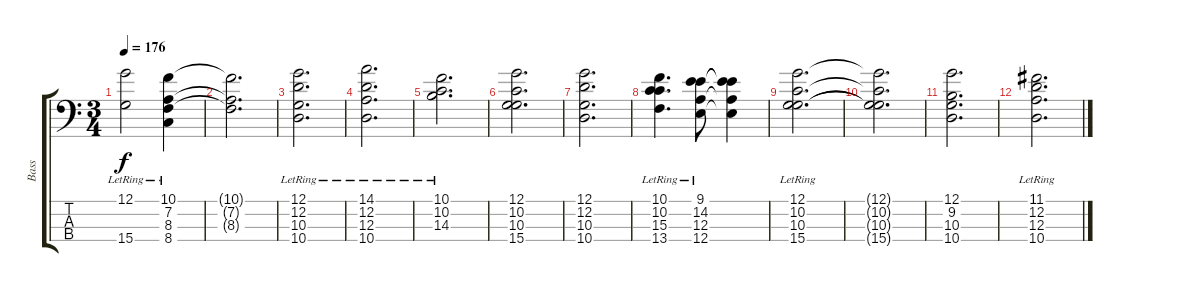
\track ("Bass" "Bass") {instrument acousticbass}
\staff {score tabs}
\tuning (G2 D2 A1 E1) {hide}
\ts (3 4)
\tempo 176
\clef f4
\ks c
(12.1 15.4{lr}).2{dy f} (10.1{lr} 7.2 8.3 8.4).4 |
(10.1{t} 7.2{t} 8.3{t}).2{d} |
(12.1{lr} 12.2 10.3 10.4).2{d} |
(14.1{lr} 12.2 12.3 10.4).2{d} |
(10.1{lr} 10.2 14.3).2{d} |
(12.1 10.2 10.3 15.4).2{d} |
(12.1 12.2 10.3 10.4).2{d} |
(10.1 10.2 15.3 13.4{lr}).4{d} (9.1 14.2{lr} 12.3 12.4).8 (9.1{t} 14.2{t} 12.3{t} 12.4{t}).4 |
(12.1{lr} 10.2 10.3 15.4).2{d} |
(12.1{t} 10.2{t} 10.3{t} 15.4{t}).2{d} |
(12.1 9.2 10.3 10.4).2{d} |
(11.1 12.2 12.3 10.4{lr}).2{d}
